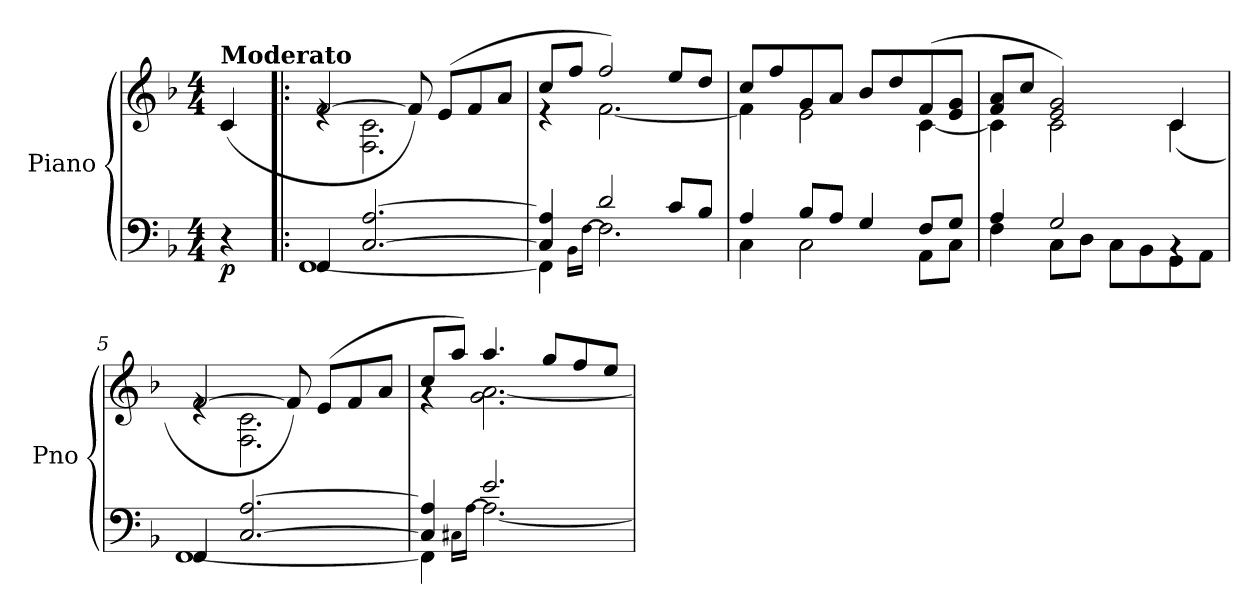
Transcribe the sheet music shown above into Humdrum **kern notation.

**kern	**kern	**dynam
*part1	*part1	*part1
*staff2	*staff1	*staff1/2
*I"Piano	*	*
*I'Pno	*	*
*clefF4	*clefG2	*
*k[b-]	*k[b-]	*
*M4/4	*M4/4	*
=	=	=
!	!LO:TX:a:B:t=Moderato	!
!	!	!LO:DY:b=2
4r	(4c/	p
=1!|:	=1!|:	=1!|:
*^	*^	*
4FF/	[1FF	[2f/	4re	.
[2.C/ [2.A/	.	.	2.F\ 2.c\	.
.	.	8f/])	.	.
.	.	(8e/L	.	.
.	.	8f/	.	.
.	.	8a/J	.	.
=2	=2	=2	=2	=2
4C/] 4A/]	4FF\]	8cc/L	4re	.
.	.	8ff/J	.	.
.	16qBB-\LL	.	.	.
.	[16qF\JJ	.	.	.
2d/	2.F\]	2ff/)	[2.f\	.
8c/L	.	8ee/L	.	.
8B-/J	.	8dd/J	.	.
=3	=3	=3	=3	=3
4A/	4C\	8cc/L	4f\]	.
.	.	8ff/	.	.
8B-/L	2C\	8g/	2e\	.
8A/J	.	8a/J	.	.
4G/	.	8b-/L	.	.
.	.	8dd/	.	.
8F/L	8AA\L	(8f/	[4c\	.
8G/J	8C\J	8e/ 8g/J	.	.
=4	=4	=4	=4	=4
4A/	4F\	8f/ 8a/L	4c\]	.
.	.	8cc/J	.	.
2G/	8C\L	2e/ 2g/)	2c\	.
.	8D\J	.	.	.
.	8C\L	.	.	.
.	8BB-\	.	.	.
4rBB	8GG\	4c/	(>4c\	.
.	8AA\J	.	.	.
!!LO:LB:g=z	!!
=5	=5	=5	=5	=5
4FF/	[1FF	[2f/	4re	.
[2.C/ [2.A/	.	.	2.F\ 2.c\	.
.	.	8f/])	.	.
.	.	(8e/L	.	.
.	.	8f/	.	.
.	.	8a/J	.	.
=6	=6	=6	=6	=6
4C/] 4A/]	4FF\]	8cc/L	4rg	.
.	.	8aa/J)	.	.
.	16qC#X\LL	.	.	.
.	[16qA\JJ	.	.	.
2.e/	2.A\_	4.aa/	2.g\ [2.a\	.
.	.	8gg/L	.	.
.	.	8ff/	.	.
.	.	8ee/J	.	.
*v	*v	*	*	*
*	*v	*v	*
=	=	=
*-	*-	*-
